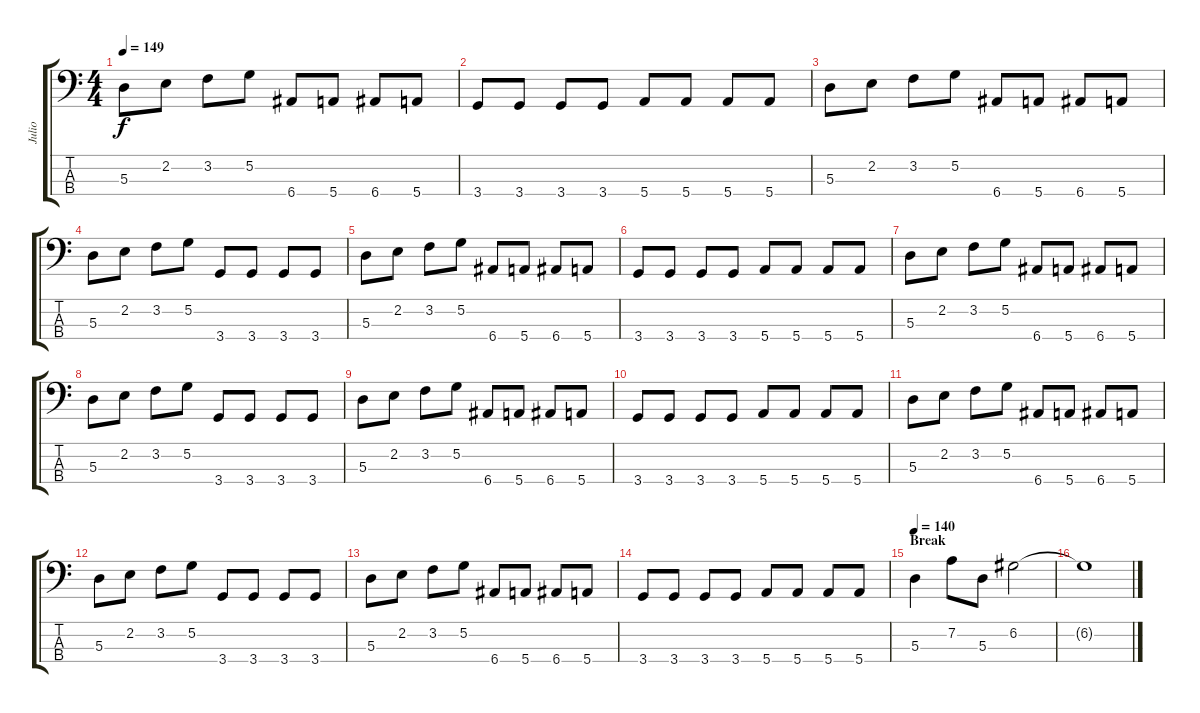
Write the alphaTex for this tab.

\track ("Julio" "Julio") {instrument electricbassfinger}
\staff {score tabs}
\tuning (G2 D2 A1 E1) {hide}
\ts (4 4)
\tempo 149
\clef f4
\ks c
5.3.8{dy f} 2.2.8 3.2.8 5.2.8 6.4.8 5.4.8 6.4.8 5.4.8 |
3.4.8 3.4.8 3.4.8 3.4.8 5.4.8 5.4.8 5.4.8 5.4.8 |
5.3.8 2.2.8 3.2.8 5.2.8 6.4.8 5.4.8 6.4.8 5.4.8 |
5.3.8 2.2.8 3.2.8 5.2.8 3.4.8 3.4.8 3.4.8 3.4.8 |
5.3.8 2.2.8 3.2.8 5.2.8 6.4.8 5.4.8 6.4.8 5.4.8 |
3.4.8 3.4.8 3.4.8 3.4.8 5.4.8 5.4.8 5.4.8 5.4.8 |
5.3.8 2.2.8 3.2.8 5.2.8 6.4.8 5.4.8 6.4.8 5.4.8 |
5.3.8 2.2.8 3.2.8 5.2.8 3.4.8 3.4.8 3.4.8 3.4.8 |
5.3.8 2.2.8 3.2.8 5.2.8 6.4.8 5.4.8 6.4.8 5.4.8 |
3.4.8 3.4.8 3.4.8 3.4.8 5.4.8 5.4.8 5.4.8 5.4.8 |
5.3.8 2.2.8 3.2.8 5.2.8 6.4.8 5.4.8 6.4.8 5.4.8 |
5.3.8 2.2.8 3.2.8 5.2.8 3.4.8 3.4.8 3.4.8 3.4.8 |
5.3.8 2.2.8 3.2.8 5.2.8 6.4.8 5.4.8 6.4.8 5.4.8 |
3.4.8 3.4.8 3.4.8 3.4.8 5.4.8 5.4.8 5.4.8 5.4.8 |
\section ("" "Break")
\tempo 140
5.3.4 7.2.8 5.3.8 6.2.2 |
6.2{t}.1
